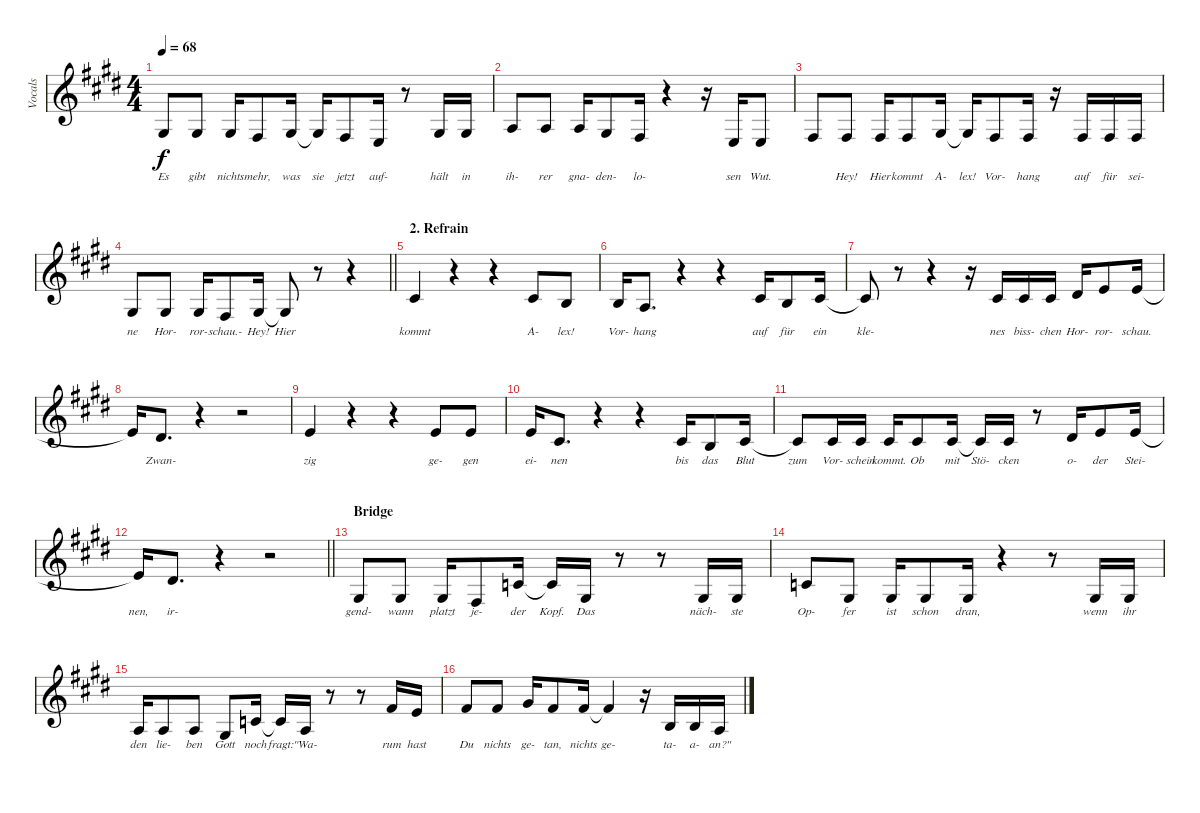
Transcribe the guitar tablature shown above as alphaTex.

\track ("Vocals" "Vocals") {instrument violin}
\staff {score}
\tuning (E4 B3 G3 D3 A2 E2) {hide}
\ts (4 4)
\tempo 68
\clef g2
\ks e
1.3.8{lyrics (0 "Es") lyrics (1 "") lyrics (2 "") lyrics (3 "") lyrics (4 "") dy f} 1.3.8{lyrics (0 "gibt") lyrics (1 "") lyrics (2 "") lyrics (3 "") lyrics (4 "")} 1.3.16{lyrics (0 "nichts") lyrics (1 "") lyrics (2 "") lyrics (3 "") lyrics (4 "")} 4.4.8{lyrics (0 "mehr,") lyrics (1 "") lyrics (2 "") lyrics (3 "") lyrics (4 "")} 1.3.16{lyrics (0 "was") lyrics (1 "") lyrics (2 "") lyrics (3 "") lyrics (4 "")} 1.3{t}.16{lyrics (0 "sie") lyrics (1 "") lyrics (2 "") lyrics (3 "") lyrics (4 "")} 4.4.8{lyrics (0 "jetzt") lyrics (1 "") lyrics (2 "") lyrics (3 "") lyrics (4 "")} 2.4.16{lyrics (0 "auf-") lyrics (1 "") lyrics (2 "") lyrics (3 "") lyrics (4 "")} r.8 1.3.16{lyrics (0 "hält") lyrics (1 "") lyrics (2 "") lyrics (3 "") lyrics (4 "")} 1.3.16{lyrics (0 "in") lyrics (1 "") lyrics (2 "") lyrics (3 "") lyrics (4 "")} |
2.3.8{lyrics (0 "ih-") lyrics (1 "") lyrics (2 "") lyrics (3 "") lyrics (4 "")} 2.3.8{lyrics (0 "rer") lyrics (1 "") lyrics (2 "") lyrics (3 "") lyrics (4 "")} 2.3.16{lyrics (0 "gna-") lyrics (1 "") lyrics (2 "") lyrics (3 "") lyrics (4 "")} 1.3.8{lyrics (0 "den-") lyrics (1 "") lyrics (2 "") lyrics (3 "") lyrics (4 "")} 4.4.16{lyrics (0 "lo-") lyrics (1 "") lyrics (2 "") lyrics (3 "") lyrics (4 "")} r.4 r.16 2.4.16{lyrics (0 "sen") lyrics (1 "") lyrics (2 "") lyrics (3 "") lyrics (4 "")} 2.4.8{lyrics (0 "Wut.") lyrics (1 "") lyrics (2 "") lyrics (3 "") lyrics (4 "")} |
4.4.8{lyrics (0 "") lyrics (1 "") lyrics (2 "") lyrics (3 "") lyrics (4 "")} 4.4.8{lyrics (0 "Hey!") lyrics (1 "") lyrics (2 "") lyrics (3 "") lyrics (4 "")} 4.4.16{lyrics (0 "Hier") lyrics (1 "") lyrics (2 "") lyrics (3 "") lyrics (4 "")} 4.4.8{lyrics (0 "kommt") lyrics (1 "") lyrics (2 "") lyrics (3 "") lyrics (4 "")} 1.3.16{lyrics (0 "A-") lyrics (1 "") lyrics (2 "") lyrics (3 "") lyrics (4 "")} 1.3{t}.16{lyrics (0 "lex!") lyrics (1 "") lyrics (2 "") lyrics (3 "") lyrics (4 "")} 4.4.8{lyrics (0 "Vor-") lyrics (1 "") lyrics (2 "") lyrics (3 "") lyrics (4 "")} 4.4.16{lyrics (0 "hang") lyrics (1 "") lyrics (2 "") lyrics (3 "") lyrics (4 "")} r.16 4.4.16{lyrics (0 "auf") lyrics (1 "") lyrics (2 "") lyrics (3 "") lyrics (4 "")} 4.4.16{lyrics (0 "für") lyrics (1 "") lyrics (2 "") lyrics (3 "") lyrics (4 "")} 4.4.16{lyrics (0 "sei-") lyrics (1 "") lyrics (2 "") lyrics (3 "") lyrics (4 "")} |
\barLineRight lightlight
1.3.8{lyrics (0 "ne") lyrics (1 "") lyrics (2 "") lyrics (3 "") lyrics (4 "")} 1.3.8{lyrics (0 "Hor-") lyrics (1 "") lyrics (2 "") lyrics (3 "") lyrics (4 "")} 1.3.16{lyrics (0 "ror-") lyrics (1 "") lyrics (2 "") lyrics (3 "") lyrics (4 "")} 4.4.8{lyrics (0 "schau.-") lyrics (1 "") lyrics (2 "") lyrics (3 "") lyrics (4 "")} 1.3.16{lyrics (0 "Hey!") lyrics (1 "") lyrics (2 "") lyrics (3 "") lyrics (4 "")} 1.3{t}.8{lyrics (0 "Hier") lyrics (1 "") lyrics (2 "") lyrics (3 "") lyrics (4 "")} r.8 r.4 |
\section ("" "2. Refrain")
2.2.4{lyrics (0 "kommt") lyrics (1 "") lyrics (2 "") lyrics (3 "") lyrics (4 "")} r.4 r.4 2.2.8{lyrics (0 "A-") lyrics (1 "") lyrics (2 "") lyrics (3 "") lyrics (4 "")} 0.2.8{lyrics (0 "lex!") lyrics (1 "") lyrics (2 "") lyrics (3 "") lyrics (4 "")} |
0.2.16{lyrics (0 "Vor-") lyrics (1 "") lyrics (2 "") lyrics (3 "") lyrics (4 "")} 2.3.8{d lyrics (0 "hang") lyrics (1 "") lyrics (2 "") lyrics (3 "") lyrics (4 "")} r.4 r.4 2.2.16{lyrics (0 "auf") lyrics (1 "") lyrics (2 "") lyrics (3 "") lyrics (4 "")} 0.2.8{lyrics (0 "für") lyrics (1 "") lyrics (2 "") lyrics (3 "") lyrics (4 "")} 2.2.16{lyrics (0 "ein") lyrics (1 "") lyrics (2 "") lyrics (3 "") lyrics (4 "")} |
2.2{t}.8{lyrics (0 "kle-") lyrics (1 "") lyrics (2 "") lyrics (3 "") lyrics (4 "")} r.8 r.4 r.16 2.2.16{lyrics (0 "nes") lyrics (1 "") lyrics (2 "") lyrics (3 "") lyrics (4 "")} 6.3.16{lyrics (0 "biss-") lyrics (1 "") lyrics (2 "") lyrics (3 "") lyrics (4 "")} 2.2.16{lyrics (0 "chen") lyrics (1 "") lyrics (2 "") lyrics (3 "") lyrics (4 "")} 4.2.16{lyrics (0 "Hor-") lyrics (1 "") lyrics (2 "") lyrics (3 "") lyrics (4 "")} 0.1.8{lyrics (0 "ror-") lyrics (1 "") lyrics (2 "") lyrics (3 "") lyrics (4 "")} 0.1.16{lyrics (0 "schau.") lyrics (1 "") lyrics (2 "") lyrics (3 "") lyrics (4 "")} |
0.1{t}.16{lyrics (0 "") lyrics (1 "") lyrics (2 "") lyrics (3 "") lyrics (4 "")} 4.2.8{d lyrics (0 "Zwan-") lyrics (1 "") lyrics (2 "") lyrics (3 "") lyrics (4 "")} r.4 r.2 |
0.1.4{lyrics (0 "zig") lyrics (1 "") lyrics (2 "") lyrics (3 "") lyrics (4 "")} r.4 r.4 0.1.8{lyrics (0 "ge-") lyrics (1 "") lyrics (2 "") lyrics (3 "") lyrics (4 "")} 0.1.8{lyrics (0 "gen") lyrics (1 "") lyrics (2 "") lyrics (3 "") lyrics (4 "")} |
0.1.16{lyrics (0 "ei-") lyrics (1 "") lyrics (2 "") lyrics (3 "") lyrics (4 "")} 2.2.8{d lyrics (0 "nen") lyrics (1 "") lyrics (2 "") lyrics (3 "") lyrics (4 "")} r.4 r.4 2.2.16{lyrics (0 "bis") lyrics (1 "") lyrics (2 "") lyrics (3 "") lyrics (4 "")} 0.2.8{lyrics (0 "das") lyrics (1 "") lyrics (2 "") lyrics (3 "") lyrics (4 "")} 2.2.16{lyrics (0 "Blut") lyrics (1 "") lyrics (2 "") lyrics (3 "") lyrics (4 "")} |
2.2{t}.8{lyrics (0 "zum") lyrics (1 "") lyrics (2 "") lyrics (3 "") lyrics (4 "")} 2.2.16{lyrics (0 "Vor-") lyrics (1 "") lyrics (2 "") lyrics (3 "") lyrics (4 "")} 2.2.16{lyrics (0 "schein") lyrics (1 "") lyrics (2 "") lyrics (3 "") lyrics (4 "")} 2.2.16{lyrics (0 "kommt.") lyrics (1 "") lyrics (2 "") lyrics (3 "") lyrics (4 "")} 2.2.8{lyrics (0 "Ob") lyrics (1 "") lyrics (2 "") lyrics (3 "") lyrics (4 "")} 2.2.16{lyrics (0 "mit") lyrics (1 "") lyrics (2 "") lyrics (3 "") lyrics (4 "")} 2.2{t}.16{lyrics (0 "Stö-") lyrics (1 "") lyrics (2 "") lyrics (3 "") lyrics (4 "")} 2.2.16{lyrics (0 "cken") lyrics (1 "") lyrics (2 "") lyrics (3 "") lyrics (4 "")} r.8 4.2.16{lyrics (0 "o-") lyrics (1 "") lyrics (2 "") lyrics (3 "") lyrics (4 "")} 0.1.8{lyrics (0 "der") lyrics (1 "") lyrics (2 "") lyrics (3 "") lyrics (4 "")} 0.1.16{lyrics (0 "Stei-") lyrics (1 "") lyrics (2 "") lyrics (3 "") lyrics (4 "")} |
\barLineRight lightlight
0.1{t}.16{lyrics (0 "nen,") lyrics (1 "") lyrics (2 "") lyrics (3 "") lyrics (4 "")} 4.2.8{d lyrics (0 "ir-") lyrics (1 "") lyrics (2 "") lyrics (3 "") lyrics (4 "")} r.4 r.2 |
\section ("" "Bridge")
1.3.8{lyrics (0 "gend-") lyrics (1 "") lyrics (2 "") lyrics (3 "") lyrics (4 "")} 1.3.8{lyrics (0 "wann") lyrics (1 "") lyrics (2 "") lyrics (3 "") lyrics (4 "")} 1.3.16{lyrics (0 "platzt") lyrics (1 "") lyrics (2 "") lyrics (3 "") lyrics (4 "")} 4.4.8{lyrics (0 "je-") lyrics (1 "") lyrics (2 "") lyrics (3 "") lyrics (4 "")} 5.3.16{lyrics (0 "der") lyrics (1 "") lyrics (2 "") lyrics (3 "") lyrics (4 "")} 5.3{t}.16{lyrics (0 "Kopf.") lyrics (1 "") lyrics (2 "") lyrics (3 "") lyrics (4 "")} 1.3.16{lyrics (0 "Das") lyrics (1 "") lyrics (2 "") lyrics (3 "") lyrics (4 "")} r.8 r.8 1.3.16{lyrics (0 "näch-") lyrics (1 "") lyrics (2 "") lyrics (3 "") lyrics (4 "")} 1.3.16{lyrics (0 "ste") lyrics (1 "") lyrics (2 "") lyrics (3 "") lyrics (4 "")} |
1.2.8{lyrics (0 "Op-") lyrics (1 "") lyrics (2 "") lyrics (3 "") lyrics (4 "")} 1.3.8{lyrics (0 "fer") lyrics (1 "") lyrics (2 "") lyrics (3 "") lyrics (4 "")} 1.3.16{lyrics (0 "ist") lyrics (1 "") lyrics (2 "") lyrics (3 "") lyrics (4 "")} 1.3.8{lyrics (0 "schon") lyrics (1 "") lyrics (2 "") lyrics (3 "") lyrics (4 "")} 1.3.16{lyrics (0 "dran,") lyrics (1 "") lyrics (2 "") lyrics (3 "") lyrics (4 "")} r.4 r.8 1.3.16{lyrics (0 "wenn") lyrics (1 "") lyrics (2 "") lyrics (3 "") lyrics (4 "")} 1.3.16{lyrics (0 "ihr") lyrics (1 "") lyrics (2 "") lyrics (3 "") lyrics (4 "")} |
2.3.16{lyrics (0 "den") lyrics (1 "") lyrics (2 "") lyrics (3 "") lyrics (4 "")} 2.3.8{lyrics (0 "lie-") lyrics (1 "") lyrics (2 "") lyrics (3 "") lyrics (4 "")} 2.3.8{lyrics (0 "ben") lyrics (1 "") lyrics (2 "") lyrics (3 "") lyrics (4 "")} 1.3.8{lyrics (0 "Gott") lyrics (1 "") lyrics (2 "") lyrics (3 "") lyrics (4 "")} 1.2.16{lyrics (0 "noch") lyrics (1 "") lyrics (2 "") lyrics (3 "") lyrics (4 "")} 1.2{t}.16{lyrics (0 "fragt:") lyrics (1 "") lyrics (2 "") lyrics (3 "") lyrics (4 "")} 2.3.16{lyrics (0 "\"Wa-") lyrics (1 "") lyrics (2 "") lyrics (3 "") lyrics (4 "")} r.8 r.8 2.1.16{lyrics (0 "rum") lyrics (1 "") lyrics (2 "") lyrics (3 "") lyrics (4 "")} 0.1.16{lyrics (0 "hast") lyrics (1 "") lyrics (2 "") lyrics (3 "") lyrics (4 "")} |
2.1.8{lyrics (0 "Du") lyrics (1 "") lyrics (2 "") lyrics (3 "") lyrics (4 "")} 2.1.8{lyrics (0 "nichts") lyrics (1 "") lyrics (2 "") lyrics (3 "") lyrics (4 "")} 4.1.16{lyrics (0 "ge-") lyrics (1 "") lyrics (2 "") lyrics (3 "") lyrics (4 "")} 2.1.8{lyrics (0 "tan,") lyrics (1 "") lyrics (2 "") lyrics (3 "") lyrics (4 "")} 2.1.16{lyrics (0 "nichts") lyrics (1 "") lyrics (2 "") lyrics (3 "") lyrics (4 "")} 2.1{t}.4{lyrics (0 "ge-") lyrics (1 "") lyrics (2 "") lyrics (3 "") lyrics (4 "")} r.16 0.2.16{lyrics (0 "ta-") lyrics (1 "") lyrics (2 "") lyrics (3 "") lyrics (4 "")} 0.2.16{lyrics (0 "a-") lyrics (1 "") lyrics (2 "") lyrics (3 "") lyrics (4 "")} 2.3.16{lyrics (0 "an?\"") lyrics (1 "") lyrics (2 "") lyrics (3 "") lyrics (4 "")}
